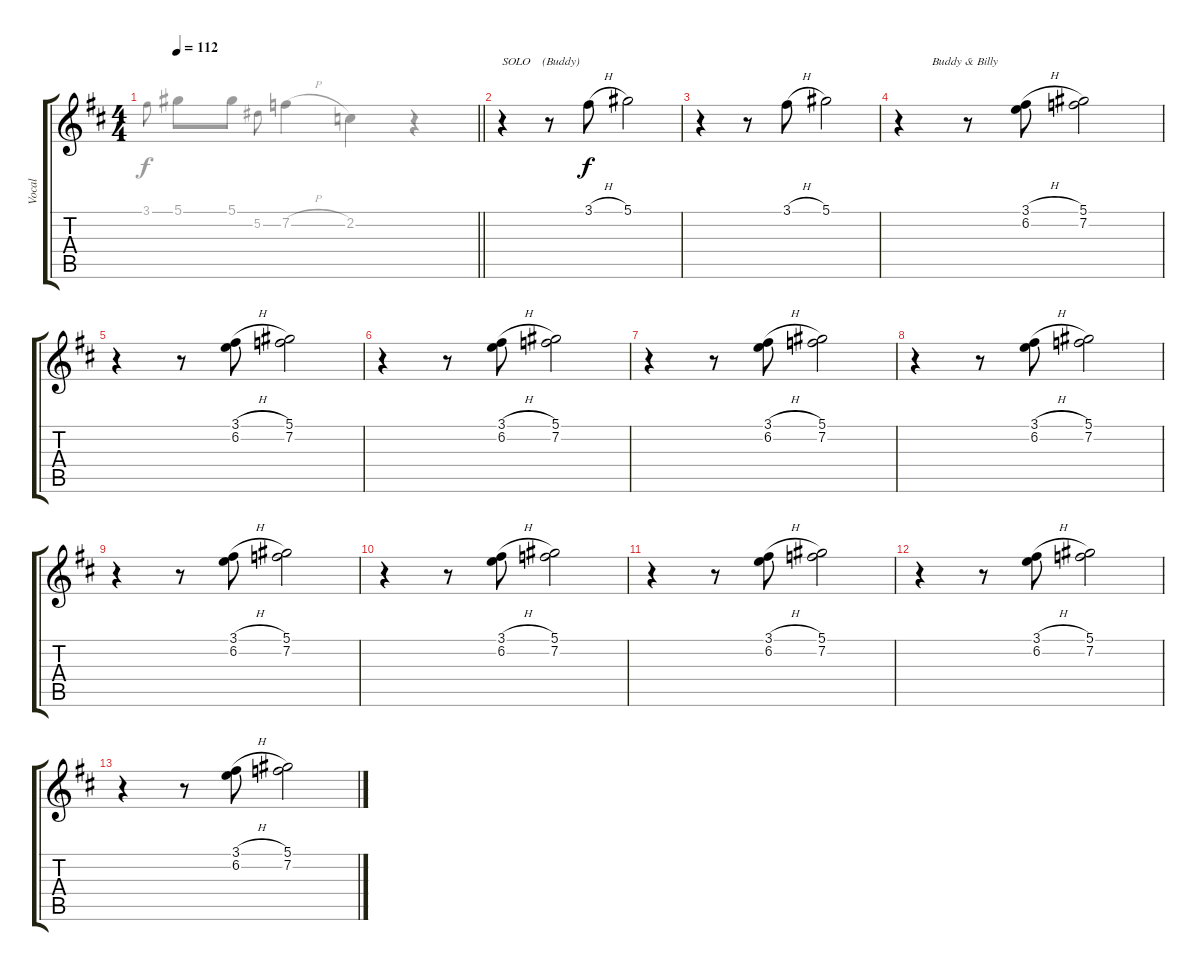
\track ("Vocal" "Vocal") {instrument electricguitarjazz}
\staff {score tabs}
\tuning (Eb4 Bb3 Gb3 Db3 Ab2 Eb2) {hide}
\voice
\ts (4 4)
\tempo 112
\clef g2
\barLineRight lightlight
\ks d
|
r.4{txt "SOLO    (Buddy)"} r.8 3.1{h}.8 5.1.2 |
r.4 r.8 3.1{h}.8 5.1.2 |
r.4{txt "           Buddy & Billy"} r.8 (3.1{h} 6.2).8 (5.1 7.2).2 |
r.4 r.8 (3.1{h} 6.2).8 (5.1 7.2).2 |
r.4 r.8 (3.1{h} 6.2).8 (5.1 7.2).2 |
r.4 r.8 (3.1{h} 6.2).8 (5.1 7.2).2 |
r.4 r.8 (3.1{h} 6.2).8 (5.1 7.2).2 |
r.4 r.8 (3.1{h} 6.2).8 (5.1 7.2).2 |
r.4 r.8 (3.1{h} 6.2).8 (5.1 7.2).2 |
r.4 r.8 (3.1{h} 6.2).8 (5.1 7.2).2 |
r.4 r.8 (3.1{h} 6.2).8 (5.1 7.2).2 |
r.4 r.8 (3.1{h} 6.2).8 (5.1 7.2).2 |
|
|
\voice
\clef g2
\ottava regular
\simile none
\barLineRight lightlight
\ks d
3.1.8{gr onbeat dy f} 5.1.8 5.1.8 5.2.8{gr onbeat} 7.2{h}.4 2.2.4 r.4 |
|
|
|
|
|
|
|
|
|
|
|
|
|
|
